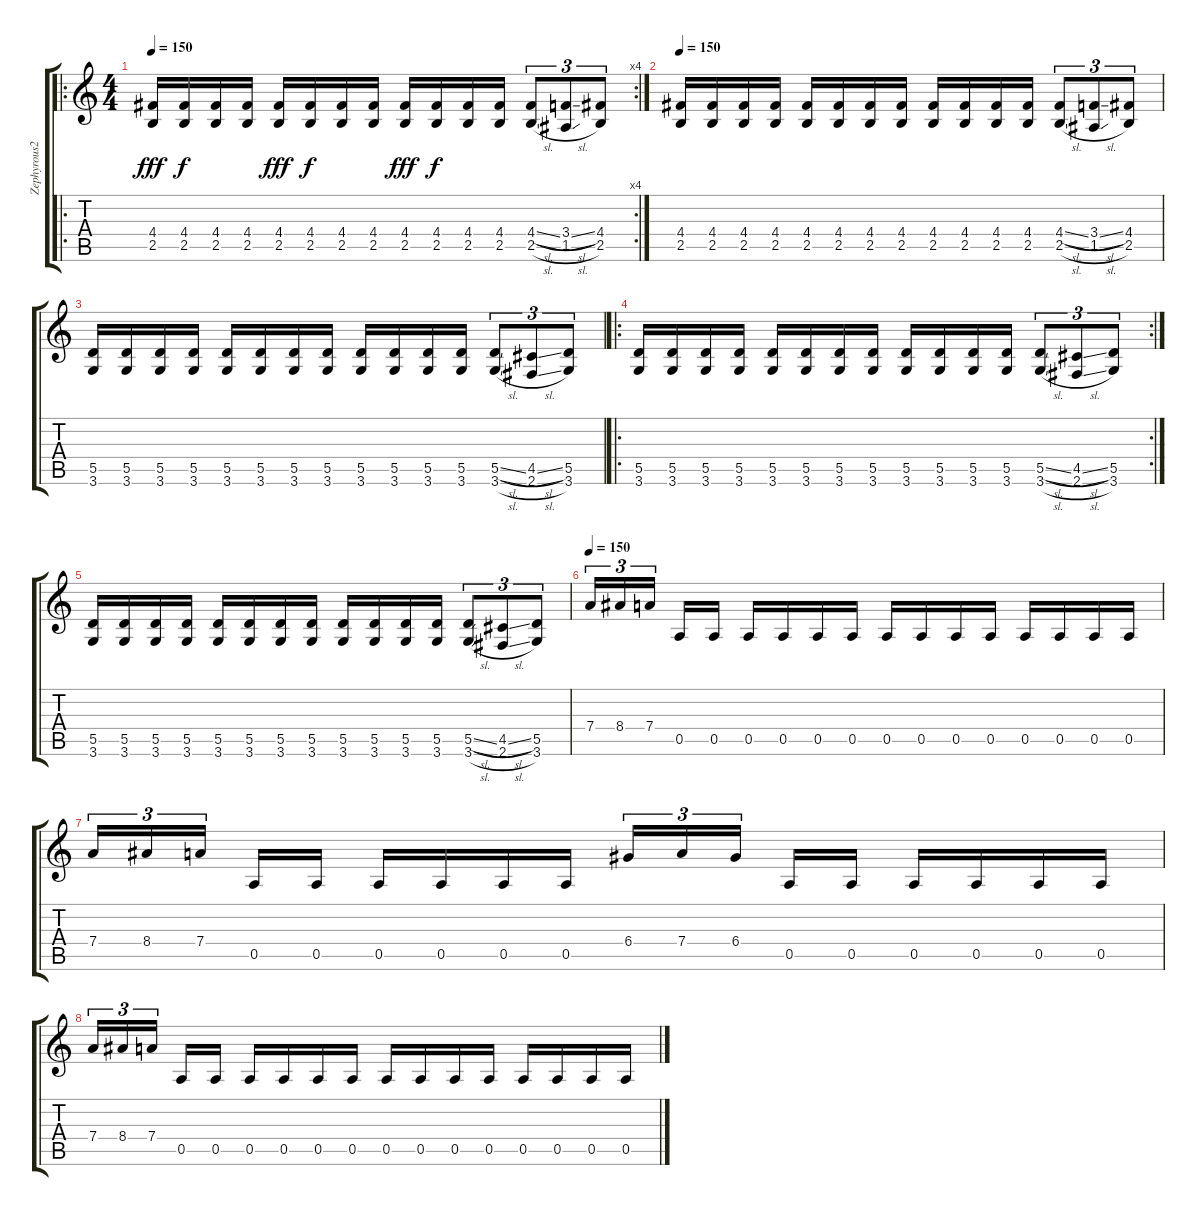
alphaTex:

\track ("Zephyrous2" "Zephyrous2") {instrument distortionguitar}
\staff {score tabs}
\tuning (E4 B3 G3 D3 A2 E2) {hide}
\ro
\rc 4
\ts (4 4)
\tempo 150
\clef g2
\ks c
(4.4 2.5).16{dy fff} (4.4 2.5).16{dy f} (4.4 2.5).16 (4.4 2.5).16 (4.4 2.5).16{dy fff} (4.4 2.5).16{dy f} (4.4 2.5).16 (4.4 2.5).16 (4.4 2.5).16{dy fff} (4.4 2.5).16{dy f} (4.4 2.5).16 (4.4 2.5).16 (4.4{sl} 2.5{sl}).8{tu (3 2)} (3.4{sl} 1.5{sl}).8{tu (3 2)} (4.4 2.5).8{tu (3 2)} |
\tempo 150
(4.4 2.5).16 (4.4 2.5).16 (4.4 2.5).16 (4.4 2.5).16 (4.4 2.5).16 (4.4 2.5).16 (4.4 2.5).16 (4.4 2.5).16 (4.4 2.5).16 (4.4 2.5).16 (4.4 2.5).16 (4.4 2.5).16 (4.4{sl} 2.5{sl}).8{tu (3 2)} (3.4{sl} 1.5{sl}).8{tu (3 2)} (4.4 2.5).8{tu (3 2)} |
(5.5 3.6).16 (5.5 3.6).16 (5.5 3.6).16 (5.5 3.6).16 (5.5 3.6).16 (5.5 3.6).16 (5.5 3.6).16 (5.5 3.6).16 (5.5 3.6).16 (5.5 3.6).16 (5.5 3.6).16 (5.5 3.6).16 (5.5{sl} 3.6{sl}).8{tu (3 2)} (4.5{sl} 2.6{sl}).8{tu (3 2)} (5.5 3.6).8{tu (3 2)} |
\ro
\rc 2
(5.5 3.6).16 (5.5 3.6).16 (5.5 3.6).16 (5.5 3.6).16 (5.5 3.6).16 (5.5 3.6).16 (5.5 3.6).16 (5.5 3.6).16 (5.5 3.6).16 (5.5 3.6).16 (5.5 3.6).16 (5.5 3.6).16 (5.5{sl} 3.6{sl}).8{tu (3 2)} (4.5{sl} 2.6{sl}).8{tu (3 2)} (5.5 3.6).8{tu (3 2)} |
(5.5 3.6).16 (5.5 3.6).16 (5.5 3.6).16 (5.5 3.6).16 (5.5 3.6).16 (5.5 3.6).16 (5.5 3.6).16 (5.5 3.6).16 (5.5 3.6).16 (5.5 3.6).16 (5.5 3.6).16 (5.5 3.6).16 (5.5{sl} 3.6{sl}).8{tu (3 2)} (4.5{sl} 2.6{sl}).8{tu (3 2)} (5.5 3.6).8{tu (3 2)} |
\tempo 150
7.4.16{tu (3 2)} 8.4.16{tu (3 2)} 7.4.16{tu (3 2)} 0.5.16 0.5.16 0.5.16 0.5.16 0.5.16 0.5.16 0.5.16 0.5.16 0.5.16 0.5.16 0.5.16 0.5.16 0.5.16 0.5.16 |
7.4.16{tu (3 2)} 8.4.16{tu (3 2)} 7.4.16{tu (3 2)} 0.5.16 0.5.16 0.5.16 0.5.16 0.5.16 0.5.16 6.4.16{tu (3 2)} 7.4.16{tu (3 2)} 6.4.16{tu (3 2)} 0.5.16 0.5.16 0.5.16 0.5.16 0.5.16 0.5.16 |
7.4.16{tu (3 2)} 8.4.16{tu (3 2)} 7.4.16{tu (3 2)} 0.5.16 0.5.16 0.5.16 0.5.16 0.5.16 0.5.16 0.5.16 0.5.16 0.5.16 0.5.16 0.5.16 0.5.16 0.5.16 0.5.16
